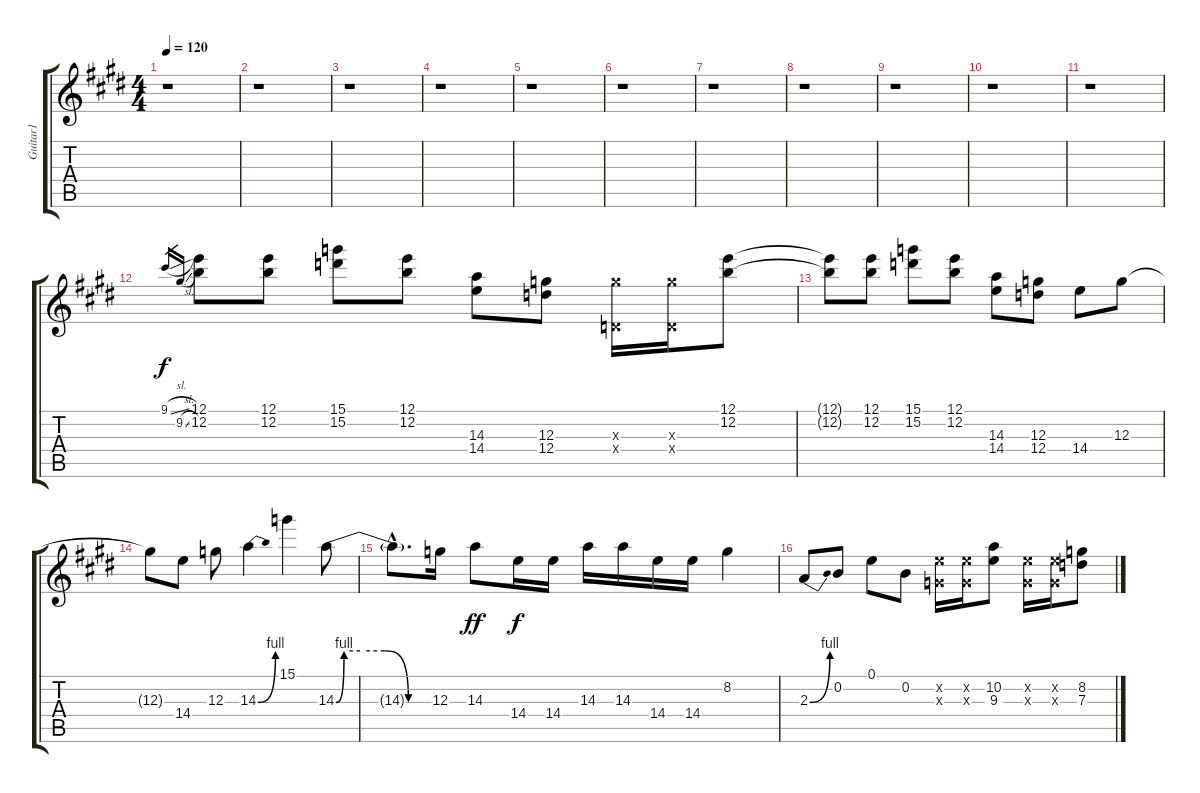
\track ("Guitar1" "Guitar1") {instrument overdrivenguitar}
\staff {score tabs}
\tuning (E4 B3 G3 D3 A2 E2) {hide}
\ts (4 4)
\tempo 120
\clef g2
\ks e
r.1{dy f} |
r.1 |
r.1 |
r.1 |
r.1 |
r.1 |
r.1 |
r.1 |
r.1 |
r.1 |
r.1 |
9.1{sl}.16{gr} 9.2{sl}.16{gr} (12.1 12.2).8 (12.1 12.2).8 (15.1 15.2).8 (12.1 12.2).8 (14.3 14.4).8 (12.3 12.4).8 (12.3{x} 0.4{x}).16 (12.3{x} 0.4{x}).16 (12.1 12.2).8 |
(12.1{t} 12.2{t}).8 (12.1 12.2).8 (15.1 15.2).8 (12.1 12.2).8 (14.3 14.4).8 (12.3 12.4).8 14.4.8 12.3.8 |
12.3{t}.8 14.4.8 12.3.8 14.3{be (bend 0 0 60 4)}.4 15.1.4 14.3{be (custom 0 0 5 4 15 4 30 4 45 0 60 0)}.8 |
14.3{hac t}.8{d} 12.3.16 14.3.8{dy ff} 14.4.16{dy f} 14.4.16 14.3.16 14.3.16 14.4.16 14.4.16 8.2.4 |
2.3{be (bend 0 0 60 4)}.8 0.2.8 0.1.8 0.2.8 (5.2{x} 0.3{x}).16 (5.2{x} 0.3{x}).16 (10.2 9.3).8 (5.2{x} 0.3{x}).16 (5.2{x} 0.3{x}).16 (8.2 7.3).8
